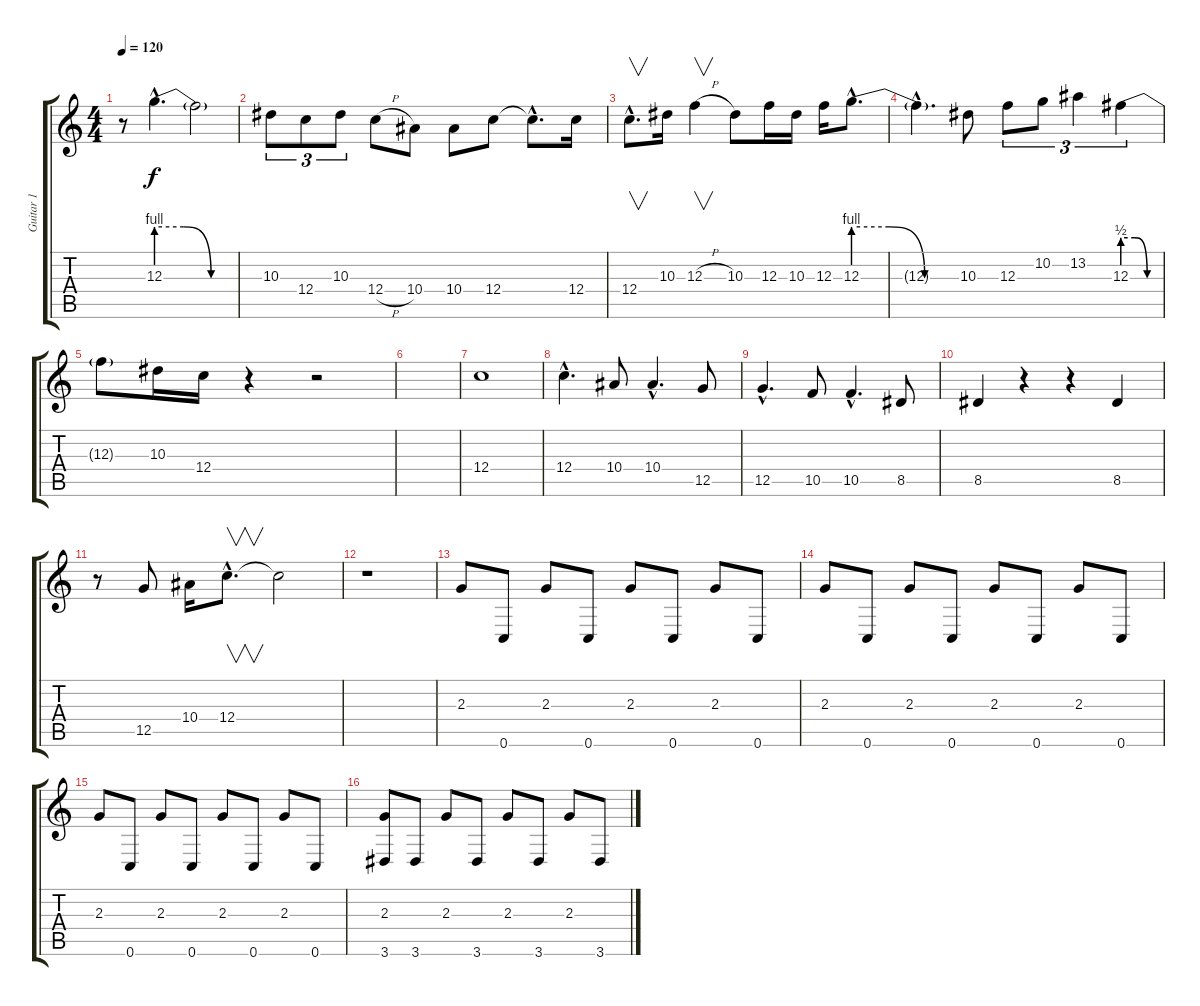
\track ("Guitar 1" "Guitar 1") {instrument electricguitarclean}
\staff {score tabs}
\tuning (D4 A3 F3 C3 G2 C2) {hide}
\ts (4 4)
\tempo 120
\clef g2
\ks c
r.8{dy f} 12.3{be (custom 0 4 20 4 40 0 60 0) hac}.4{d} 12.3{t}.2 |
10.3.8{tu (3 2)} 12.4.8{tu (3 2)} 10.3.8{tu (3 2)} 12.4{h}.8 10.4.8 10.4.8 12.4.8 12.4{hac t}.8{d} 12.4.16 |
12.4{hac}.8{v d} 10.3.16 12.3{h}.4{v} 10.3.8 12.3.16 10.3.16 12.3.16 12.3{be (custom 0 4 20 4 40 0 60 0) hac}.8{d} |
12.3{hac t}.4{d} 10.3.8 12.3.8{tu (3 2)} 10.2.8{tu (3 2)} 13.2.4{tu (3 2)} 12.3{be (custom 0 2 20 2 40 0 60 0)}.4{tu (3 2)} |
12.3{t}.8 10.3.16 12.4.16 r.4 r.2 |
|
12.4.1 |
12.4{hac}.4{d} 10.4.8 10.4{hac}.4{d} 12.5.8 |
12.5{hac}.4{d} 10.5.8 10.5{hac}.4{d} 8.5.8 |
8.5.4 r.4 r.4 8.5.4 |
r.8 12.5.8 10.4.16 12.4{hac}.8{v d} 12.4{t}.2 |
r.1 |
2.3.8{instrument electricguitarclean} 0.6.8 2.3.8 0.6.8 2.3.8 0.6.8 2.3.8 0.6.8 |
2.3.8 0.6.8 2.3.8 0.6.8 2.3.8 0.6.8 2.3.8 0.6.8 |
2.3.8 0.6.8 2.3.8 0.6.8 2.3.8 0.6.8 2.3.8 0.6.8 |
(2.3 3.6).8 3.6.8 2.3.8 3.6.8 2.3.8 3.6.8 2.3.8 3.6.8
